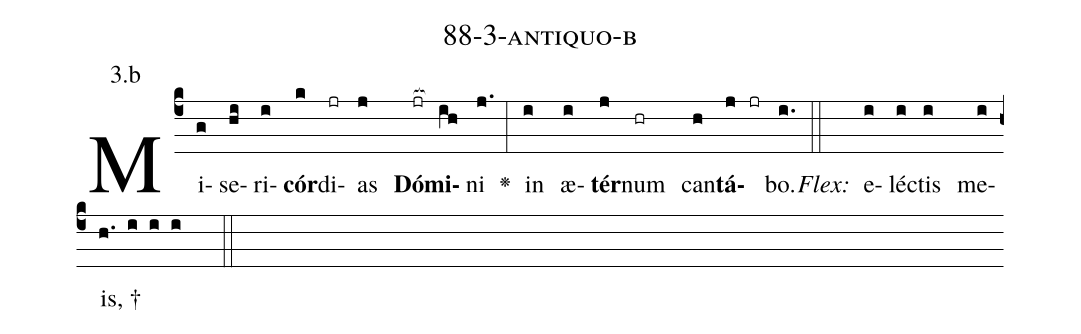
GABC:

name: 88-3-antiquo-b;
annotation: 3.b;
%%
(c4)Mi(g)se(hi)ri(i)<b>cór</b>(k)di(jr)as(j) <b>Dó</b>(jr[ocb:1{])<b>mi</b>(ih[ocb:0}])ni(j.) <v>\greheightstar</v>(:) in(i) æ(i)<b>tér</b>(j)num(hr) can(h)<b>tá</b>(j jr)bo.(i.) (::)
<i>Flex:</i>()  e(i)léc(i)tis(i) me(i)is, †(h. i i i  ::)

%E(i) u(i) o(j) u(h) a(j) e.(i.) (::)
